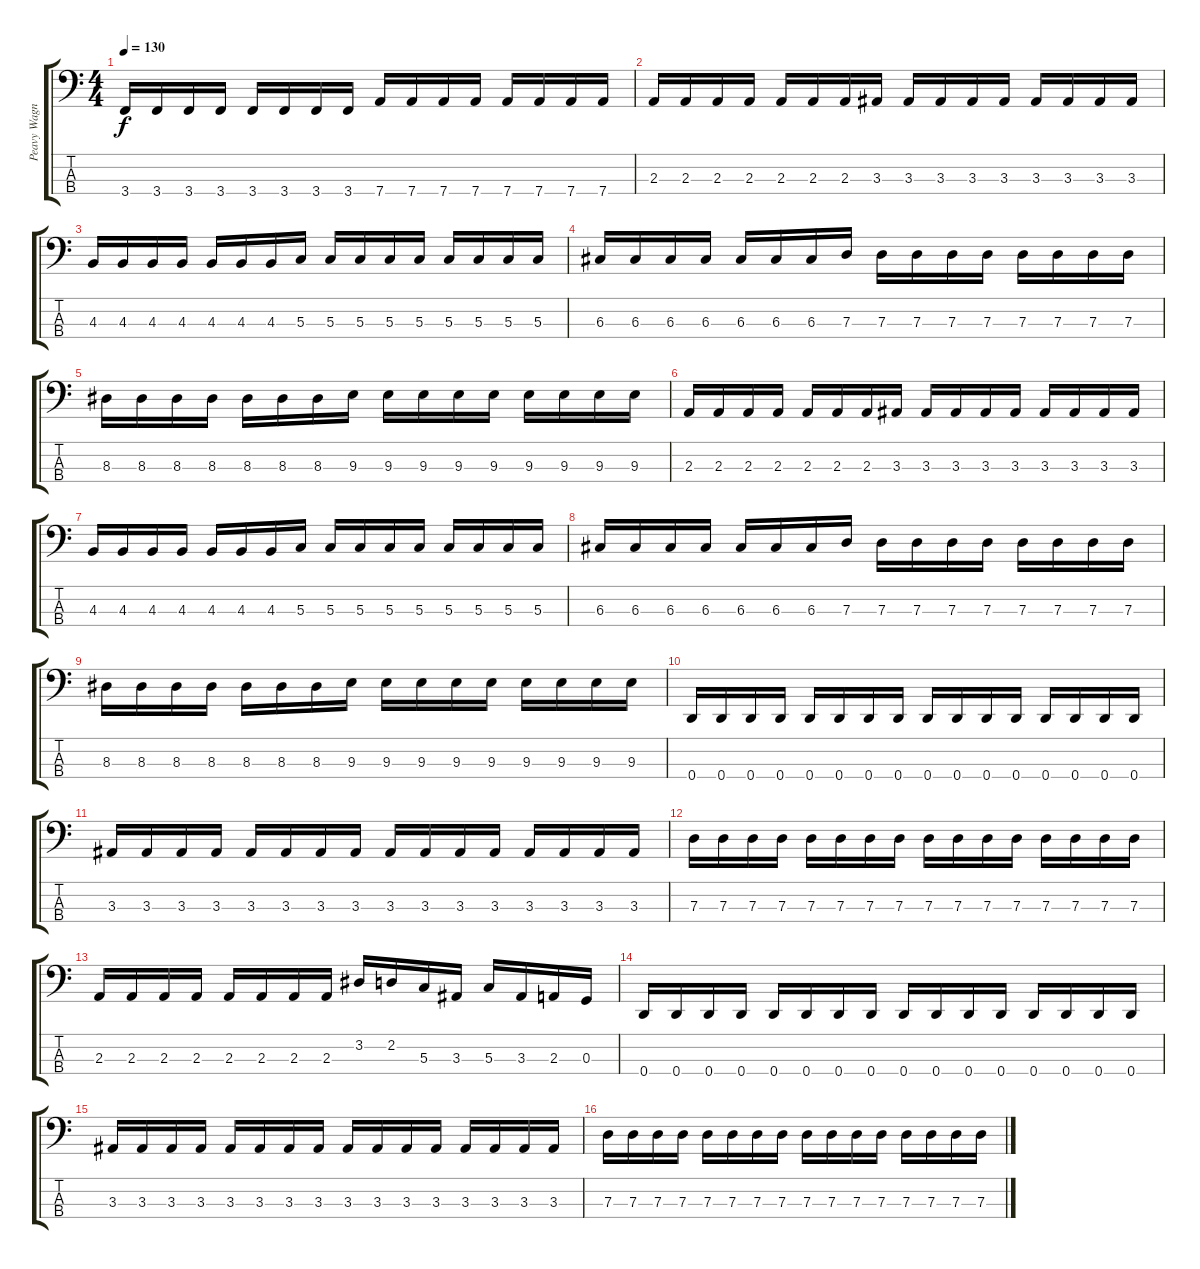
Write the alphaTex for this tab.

\track ("Peavy Wagner" "Peavy Wagn") {instrument electricbasspick}
\staff {score tabs}
\tuning (F2 C2 G1 D1) {hide}
\ts (4 4)
\tempo 130
\clef f4
\ks c
3.4.16{dy f} 3.4.16 3.4.16 3.4.16 3.4.16 3.4.16 3.4.16 3.4.16 7.4.16 7.4.16 7.4.16 7.4.16 7.4.16 7.4.16 7.4.16 7.4.16 |
2.3.16 2.3.16 2.3.16 2.3.16 2.3.16 2.3.16 2.3.16 3.3.16 3.3.16 3.3.16 3.3.16 3.3.16 3.3.16 3.3.16 3.3.16 3.3.16 |
4.3.16 4.3.16 4.3.16 4.3.16 4.3.16 4.3.16 4.3.16 5.3.16 5.3.16 5.3.16 5.3.16 5.3.16 5.3.16 5.3.16 5.3.16 5.3.16 |
6.3.16 6.3.16 6.3.16 6.3.16 6.3.16 6.3.16 6.3.16 7.3.16 7.3.16 7.3.16 7.3.16 7.3.16 7.3.16 7.3.16 7.3.16 7.3.16 |
8.3.16 8.3.16 8.3.16 8.3.16 8.3.16 8.3.16 8.3.16 9.3.16 9.3.16 9.3.16 9.3.16 9.3.16 9.3.16 9.3.16 9.3.16 9.3.16 |
2.3.16 2.3.16 2.3.16 2.3.16 2.3.16 2.3.16 2.3.16 3.3.16 3.3.16 3.3.16 3.3.16 3.3.16 3.3.16 3.3.16 3.3.16 3.3.16 |
4.3.16 4.3.16 4.3.16 4.3.16 4.3.16 4.3.16 4.3.16 5.3.16 5.3.16 5.3.16 5.3.16 5.3.16 5.3.16 5.3.16 5.3.16 5.3.16 |
6.3.16 6.3.16 6.3.16 6.3.16 6.3.16 6.3.16 6.3.16 7.3.16 7.3.16 7.3.16 7.3.16 7.3.16 7.3.16 7.3.16 7.3.16 7.3.16 |
8.3.16 8.3.16 8.3.16 8.3.16 8.3.16 8.3.16 8.3.16 9.3.16 9.3.16 9.3.16 9.3.16 9.3.16 9.3.16 9.3.16 9.3.16 9.3.16 |
0.4.16 0.4.16 0.4.16 0.4.16 0.4.16 0.4.16 0.4.16 0.4.16 0.4.16 0.4.16 0.4.16 0.4.16 0.4.16 0.4.16 0.4.16 0.4.16 |
3.3.16 3.3.16 3.3.16 3.3.16 3.3.16 3.3.16 3.3.16 3.3.16 3.3.16 3.3.16 3.3.16 3.3.16 3.3.16 3.3.16 3.3.16 3.3.16 |
7.3.16 7.3.16 7.3.16 7.3.16 7.3.16 7.3.16 7.3.16 7.3.16 7.3.16 7.3.16 7.3.16 7.3.16 7.3.16 7.3.16 7.3.16 7.3.16 |
2.3.16 2.3.16 2.3.16 2.3.16 2.3.16 2.3.16 2.3.16 2.3.16 3.2.16 2.2.16 5.3.16 3.3.16 5.3.16 3.3.16 2.3.16 0.3.16 |
0.4.16 0.4.16 0.4.16 0.4.16 0.4.16 0.4.16 0.4.16 0.4.16 0.4.16 0.4.16 0.4.16 0.4.16 0.4.16 0.4.16 0.4.16 0.4.16 |
3.3.16 3.3.16 3.3.16 3.3.16 3.3.16 3.3.16 3.3.16 3.3.16 3.3.16 3.3.16 3.3.16 3.3.16 3.3.16 3.3.16 3.3.16 3.3.16 |
7.3.16 7.3.16 7.3.16 7.3.16 7.3.16 7.3.16 7.3.16 7.3.16 7.3.16 7.3.16 7.3.16 7.3.16 7.3.16 7.3.16 7.3.16 7.3.16
